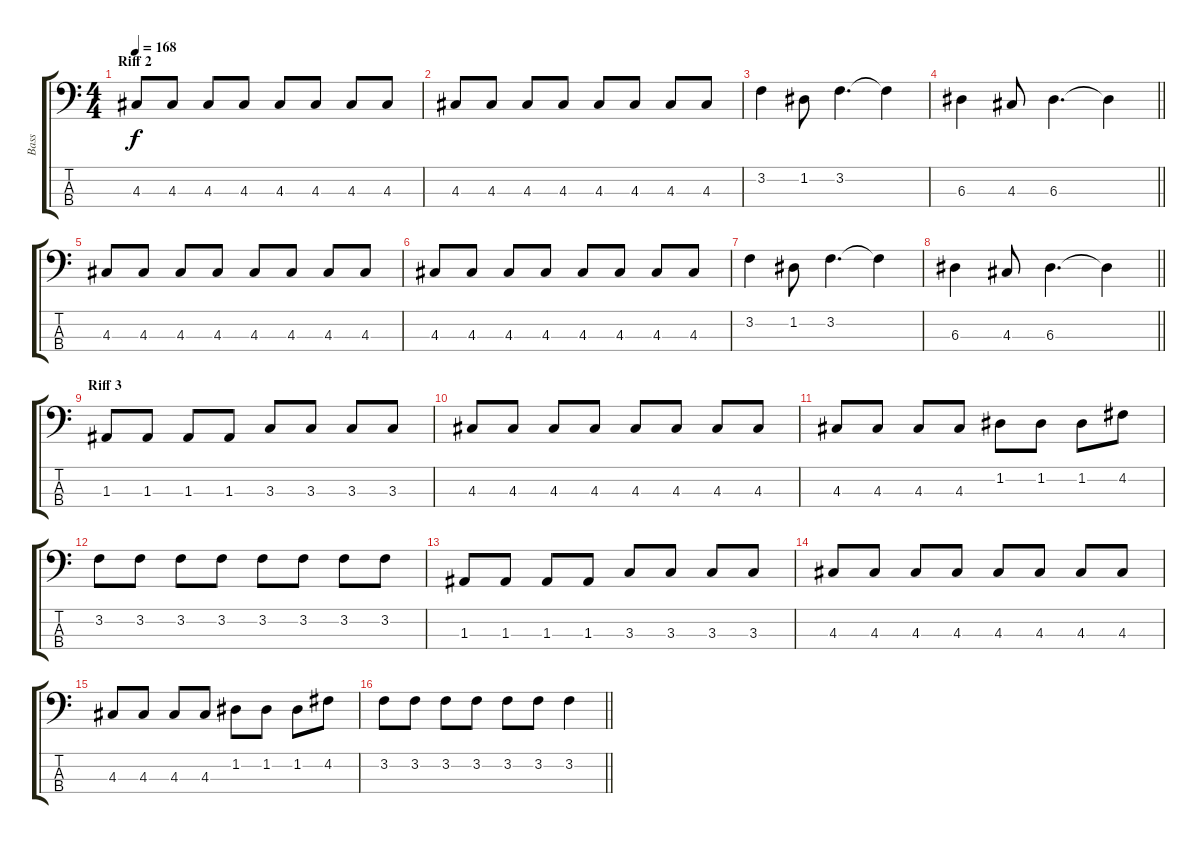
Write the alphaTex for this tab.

\track ("Bass" "Bass") {instrument electricbasspick}
\staff {score tabs}
\tuning (G2 D2 A1 E1) {hide}
\ts (4 4)
\section ("" "Riff 2")
\tempo 168
\clef f4
\ks c
4.3.8{dy f} 4.3.8 4.3.8 4.3.8 4.3.8 4.3.8 4.3.8 4.3.8 |
4.3.8 4.3.8 4.3.8 4.3.8 4.3.8 4.3.8 4.3.8 4.3.8 |
3.2.4 1.2.8 3.2.4{d} 3.2{t}.4 |
\barLineRight lightlight
6.3.4 4.3.8 6.3.4{d} 6.3{t}.4 |
4.3.8 4.3.8 4.3.8 4.3.8 4.3.8 4.3.8 4.3.8 4.3.8 |
4.3.8 4.3.8 4.3.8 4.3.8 4.3.8 4.3.8 4.3.8 4.3.8 |
3.2.4 1.2.8 3.2.4{d} 3.2{t}.4 |
\barLineRight lightlight
6.3.4 4.3.8 6.3.4{d} 6.3{t}.4 |
\section ("" "Riff 3")
1.3.8 1.3.8 1.3.8 1.3.8 3.3.8 3.3.8 3.3.8 3.3.8 |
4.3.8 4.3.8 4.3.8 4.3.8 4.3.8 4.3.8 4.3.8 4.3.8 |
4.3.8 4.3.8 4.3.8 4.3.8 1.2.8 1.2.8 1.2.8 4.2.8 |
3.2.8 3.2.8 3.2.8 3.2.8 3.2.8 3.2.8 3.2.8 3.2.8 |
1.3.8 1.3.8 1.3.8 1.3.8 3.3.8 3.3.8 3.3.8 3.3.8 |
4.3.8 4.3.8 4.3.8 4.3.8 4.3.8 4.3.8 4.3.8 4.3.8 |
4.3.8 4.3.8 4.3.8 4.3.8 1.2.8 1.2.8 1.2.8 4.2.8 |
\barLineRight lightlight
3.2.8 3.2.8 3.2.8 3.2.8 3.2.8 3.2.8 3.2.4
